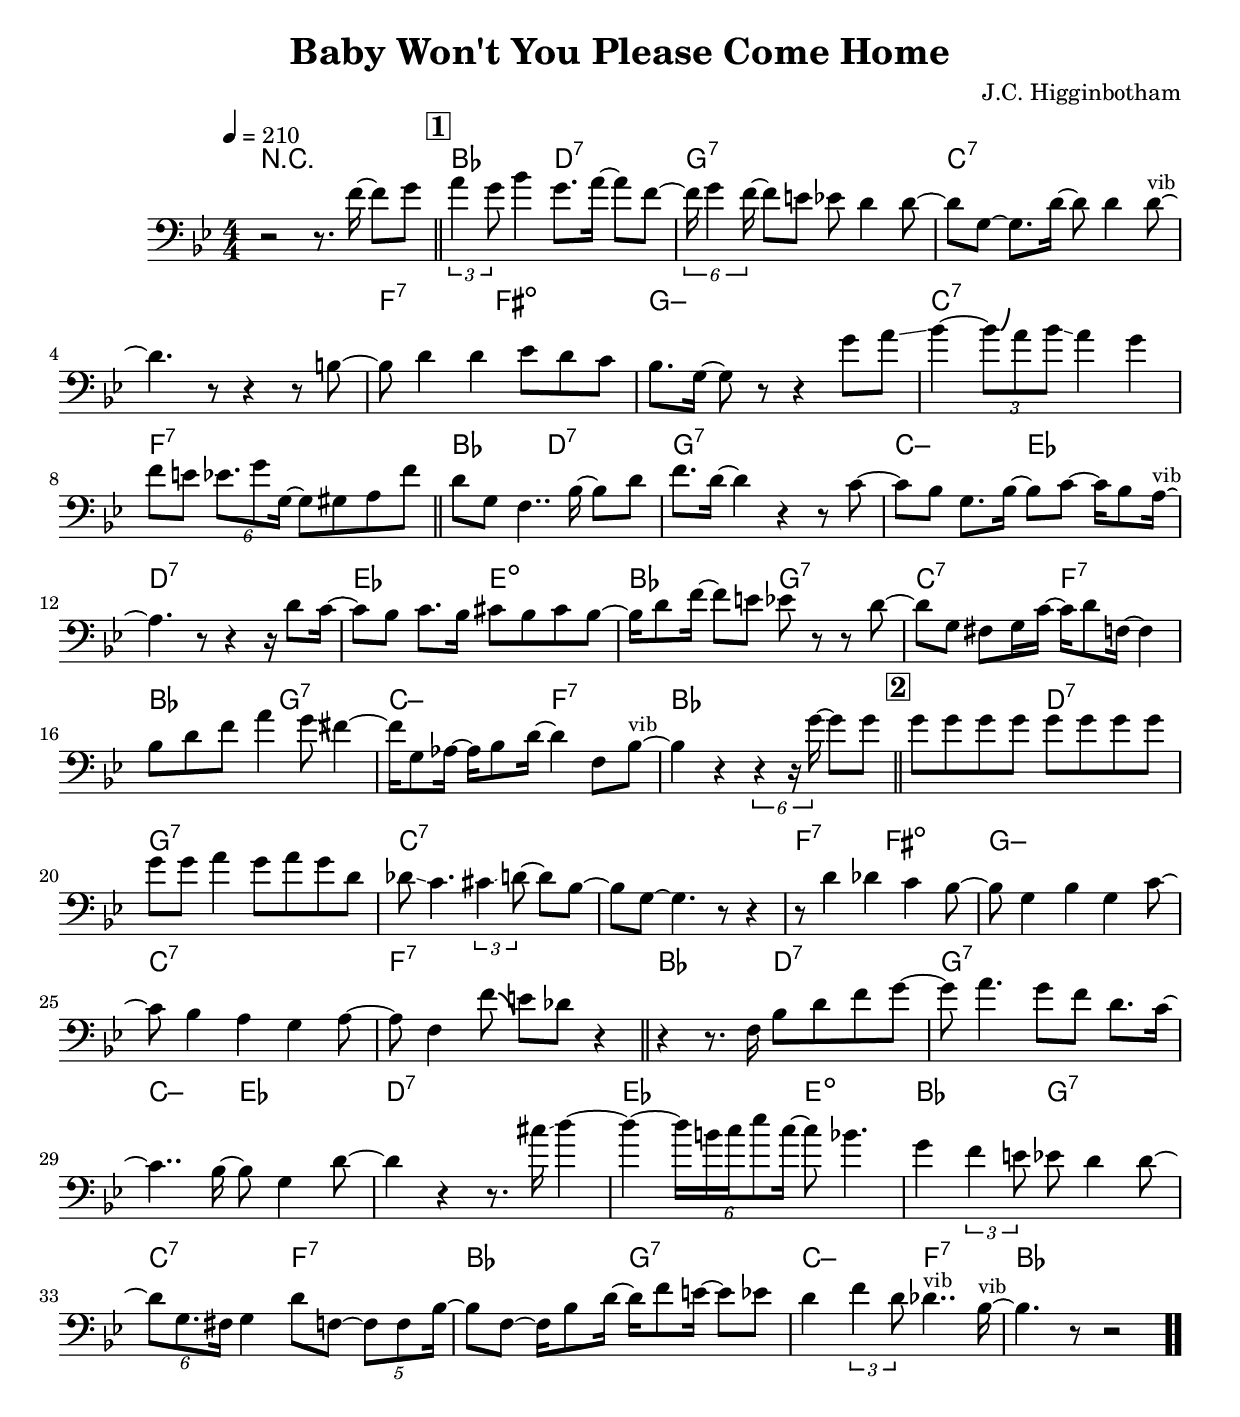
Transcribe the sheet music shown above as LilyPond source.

\version "2.13.2"

#(ly:set-option 'point-and-click #f)

\header {
  title = "Baby Won't You Please Come Home"
  composer = "J.C. Higginbotham"
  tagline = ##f
}
global =
{
    \override Staff.TimeSignature #'style = #'()
    \time 4/4
    \clef "bass"
    \key bes \major
    \override Rest #'direction = #'0
    \override MultiMeasureRest #'staff-position = #0
}
\score
{
<<
    \transpose c' c'

    \new ChordNames { \chords {
      \set majorSevenSymbol = \markup { "maj7" }
      \set minorChordModifier = \markup { \char ##x2013 }
      | r1 
      | bes2 d2:7 | g1:7 | c1:7 | s1 | f2:7 fis2:dim | g1:min | c1:7 | f1:7 
      | bes2 d2:7 | g1:7 | c2:min es2 | d1:7 | es2 e2:dim | bes2 g2:7 | c2:7 f2:7 | bes2 g2:7 
      | c2:min f2:7 | bes1 | s2 d2:7 | g1:7 | c1:7 | s1 | f2:7 fis2:dim | g1:min 
      | c1:7 | f1:7 | bes2 d2:7 | g1:7 | c2:min es2 | d1:7 | es2 e2:dim | bes2 g2:7 
      | c2:7 f2:7 | bes2 g2:7 | c2:min f2:7 | bes1|
      }
      }

    \new Staff
    <<
    \transpose c' c'

    {
      \global
  		%\override Score.MetronomeMark #'transparent = ##t
  		%\override Score.MetronomeMark #'stencil = ##f
  		
  		\override HorizontalBracket #'direction = #UP
  		\override HorizontalBracket #'bracket-flare = #'(0 . 0)
  		
  		\override TextSpanner #'dash-fraction = #1.0
  		\override TextSpanner #'bound-details #'left #'text = \markup{ \concat{\draw-line #'(0 . -1.0) \draw-line #'(1.0 . 0) }}
  		\override TextSpanner #'bound-details #'right #'text = \markup{ \concat{ \draw-line #'(1.0 . 0) \draw-line #'(0 . -1.0) }}
          \set Score.markFormatter = #format-mark-box-numbers


      \tempo 4 = 210
      \set Score.currentBarNumber = #0
     
      | r2 r8. f'16~ f'8 g'8 
      \bar "||" \mark \default \tuplet 3/2 {a'4 g'8} bes'4 g'8. a'16~ a'8 f'8~ 
      | \tuplet 6/4 {f'16 g'4 f'16~} f'8 e'8 es'8 d'4 d'8~ 
      | d'8 g8~ g8. d'16~ d'8 d'4 d'8~^\markup{\left-align \small vib} 
      | d'4. r8 r4 r8 b8~ 
      | b8 d'4 d'4 es'8 d'8 c'8 
      | bes8. g16~ g8 r8 r4 g'8 a'8\glissando  
      | bes'4~ \tuplet 3/2 {bes'8\bendAfter #+4  a'8 bes'8\glissando } a'4 g'4 
      | f'8 e'8 \tuplet 6/4 {es'8. g'8 g16~} g8 gis8 a8 f'8 
      \bar "||" d'8 g8 f4.. bes16~ bes8 d'8 
      | f'8. d'16~ d'4 r4 r8 c'8~ 
      | c'8 bes8 g8. bes16~ bes8 c'8~ c'16 bes8 a16~^\markup{\left-align \small vib} 
      | a4. r8 r4 r16 d'8 c'16~ 
      | c'8 bes8 c'8. bes16 cis'8 bes8 cis'8 bes8~ 
      | bes16 d'8 f'16~ f'8 e'8\glissando  es'8 r8 r8 d'8~ 
      | d'8 g8 fis8 g16 c'16~ c'16 d'8 f16~ f4 
      | bes8 d'8 f'8 a'4 g'8\bendAfter #-4  fis'4~ 
      | fis'16 g8 aes16~ aes16 bes8 d'16~ d'4 f8 bes8~^\markup{\left-align \small vib} 
      | bes4 r4 \tuplet 6/4 {r4 r16 g'16~} g'8 g'8 
      \bar "||" \mark \default g'8 g'8 g'8 g'8 g'8 g'8 g'8 g'8 
      | g'8 g'8 a'4 g'8 a'8 g'8 d'8 
      | des'8\glissando  c'4. \tuplet 3/2 {cis'4\glissando  d'8~} d'8 bes8~ 
      | bes8 g8~ g4. r8 r4 
      | r8 d'4 des'4 c'4 bes8~ 
      | bes8 g4 bes4 g4 c'8~ 
      | c'8 bes4 a4 g4 a8~ 
      | a8 f4 f'8\bendAfter #-4  e'8 des'8 r4 
      \bar "||" r4 r8. f16 bes8 d'8 f'8 g'8~ 
      | g'8 a'4. g'8 f'8 d'8. c'16~ 
      | c'4.. bes16~ bes8 g4 d'8~ 
      | d'4 r4 r8. cis''16\glissando  d''4~ 
      | d''4~ \tuplet 6/4 {d''16 b'16 c''16 es''8 c''16~} c''8 bes'4. 
      | g'4 \tuplet 3/2 {f'4 e'8} es'8 d'4 d'8~ 
      | \tuplet 6/4 {d'8 g8. fis16} g4 d'8 f8~ \tuplet 5/4 {f8 f8 bes16~} 
      | bes8 f8~ f16 bes8 d'16~ d'16 f'8 e'16~ e'8 es'8 
      | d'4 \tuplet 3/2 {f'4 d'8} des'4..^\markup{\left-align \small vib} bes16~^\markup{\left-align \small vib} 
      | bes4. r8 r2\bar  ".."
    }
    >>
>>    
}
